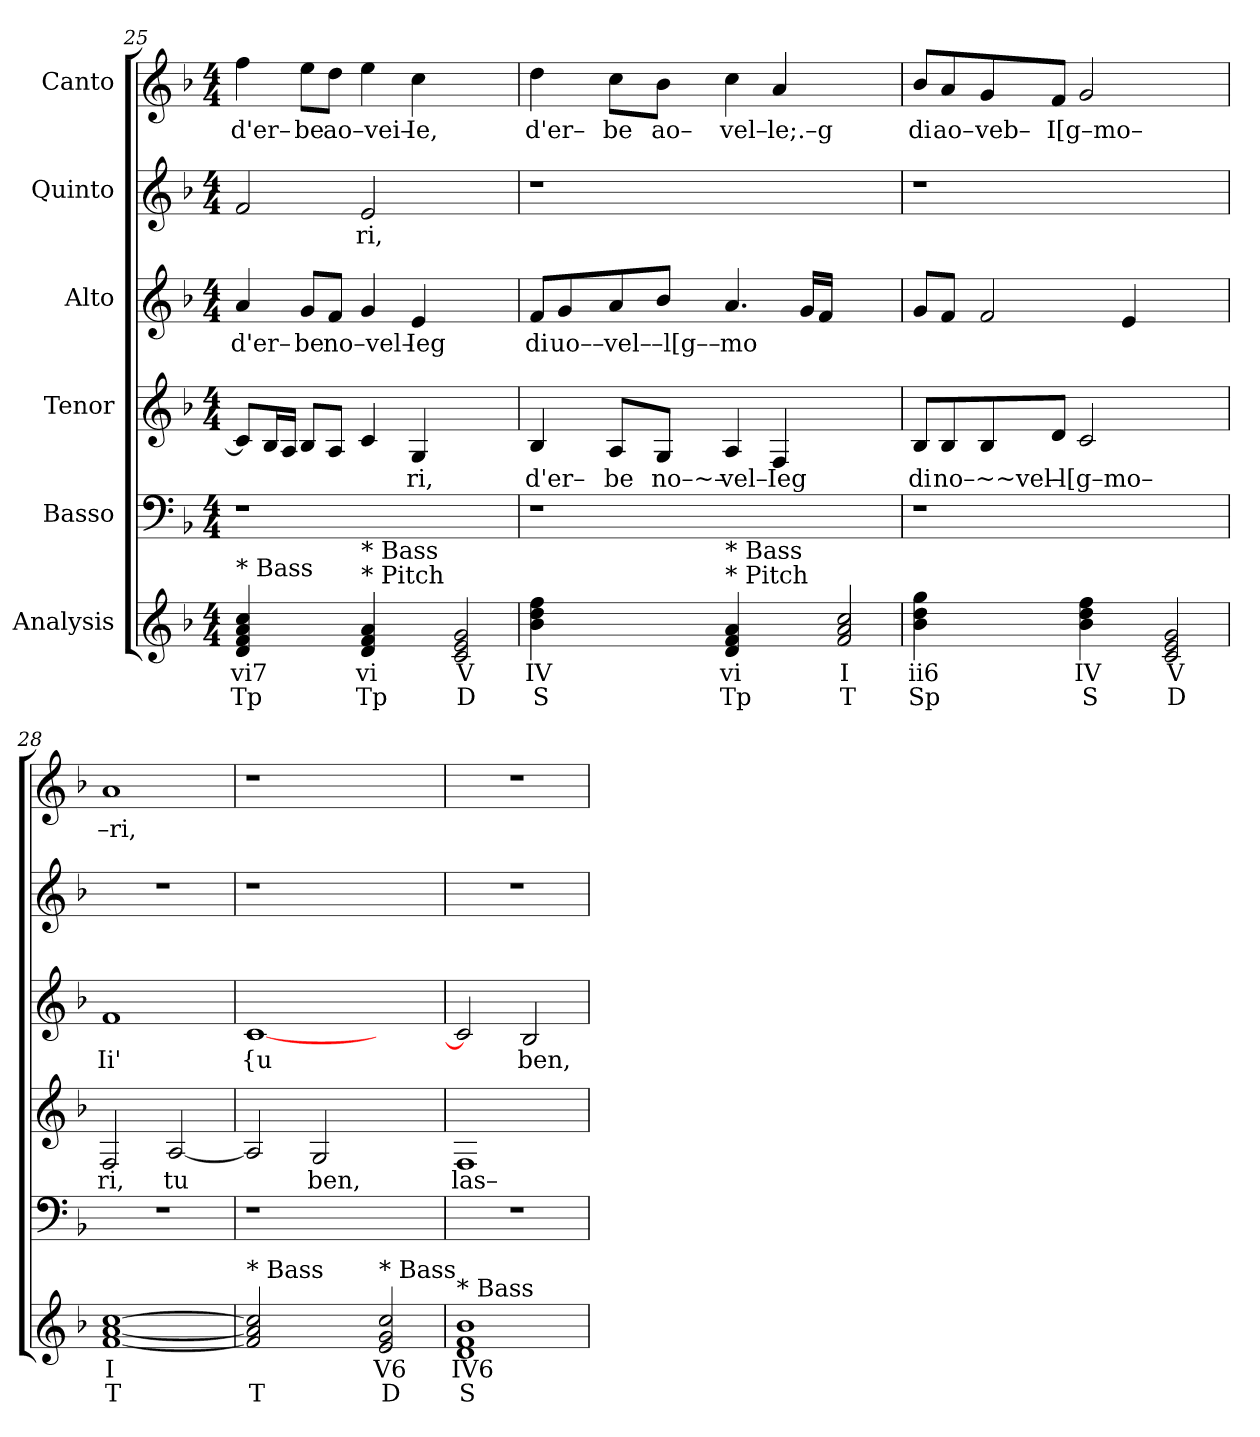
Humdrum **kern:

**kern	**text	**text	**kern	**kern	**text	**kern	**text	**kern	**text	**kern	**text
*part6	*part6	*part6	*part5	*part4	*part4	*part3	*part3	*part2	*part2	*part1	*part1
*staff6	*staff6	*staff6	*staff5	*staff4	*staff4	*staff3	*staff3	*staff2	*staff2	*staff1	*staff1
*I"Analysis	*	*	*I"Basso	*I"Tenor	*	*I"Alto	*	*I"Quinto	*	*I"Canto	*
*	*	*	*clefF4	*clefG2	*	*clefG2	*	*clefG2	*	*clefG2	*
*k[b-]	*	*	*k[b-]	*k[b-]	*	*k[b-]	*	*k[b-]	*	*k[b-]	*
*	*	*	*F:	*F:	*	*F:	*	*F:	*	*F:	*
*M4/4	*	*	*M4/4	*M4/4	*	*M4/4	*	*M4/4	*	*M4/4	*
=25	=25	=25	=25	=25	=25	=25	=25	=25	=25	=25	=25
!	!	!	!	!	!	!	!LO:LY:b	!	!	!	!
!LO:TX:a:t=* Bass	!	!	!	!	!	!	!	!	!	!	!
!	!	!	!	!	!	!	!	!	!	!	!LO:LY:b
4d 4f 4a 4cc	vi7	Tp	1r	8c/L]	.	4a/	d'er–	2f/	.	4ff\	d'er–
.	.	.	.	16B-/L	.	.	.	.	.	.	.
.	.	.	.	16A/JJ	.	.	.	.	.	.	.
!	!	!	!	!	!	!	!LO:LY:b	!	!	!	!
!	!	!	!	!	!	!	!	!	!	!	!LO:LY:b
4ryy	.	.	.	8B-/L	.	8g/L	be	.	.	8ee\L	be
!	!	!	!	!	!	!	!LO:LY:b	!	!	!	!
!	!	!	!	!	!	!	!	!	!	!	!LO:LY:b
.	.	.	.	8A/J	.	8f/J	no–vel–	.	.	8dd\J	ao–vei–
!LO:TX:a:t=* Pitch	!	!	!	!	!	!	!	!	!	!	!
!LO:TX:a:t=* Bass	!	!	!	!	!	!	!	!	!	!	!
!	!	!	!	!	!	!	!	!	!LO:LY:b	!	!
4d 4f 4a	vi	Tp	.	4c/	.	4g/	.	2e/	ri,	4ee\	.
!	!	!	!	!	!LO:LY:b	!	!	!	!	!	!
!	!	!	!	!	!	!	!LO:LY:b	!	!	!	!
!	!	!	!	!	!	!	!	!	!	!	!LO:LY:b
4ryy	.	.	.	4G/	ri,	4e/	Ieg	.	.	4cc\	Ie,
2c 2e 2g	V	D	2ryy	2ryy	.	2ryy	.	2ryy	.	2ryy	.
=26	=26	=26	=26	=26	=26	=26	=26	=26	=26	=26	=26
!	!	!	!	!	!LO:LY:b	!	!	!	!	!	!
!	!	!	!	!	!	!	!LO:LY:b	!	!	!	!
!	!	!	!	!	!	!	!	!	!	!	!LO:LY:b
4b- 4dd 4ff	IV	S	1r	4B-/	d'er–	8f/L	di	1r	.	4dd\	d'er–
!	!	!	!	!	!	!	!LO:LY:b	!	!	!	!
.	.	.	.	.	.	8g/	uo––	.	.	.	.
!	!	!	!	!	!LO:LY:b	!	!	!	!	!	!
!	!	!	!	!	!	!	!LO:LY:b	!	!	!	!
!	!	!	!	!	!	!	!	!	!	!	!LO:LY:b
4ryy	.	.	.	8A/L	be	8a/	vel–	.	.	8cc\L	be
!	!	!	!	!	!LO:LY:b	!	!	!	!	!	!
!	!	!	!	!	!	!	!LO:LY:b	!	!	!	!
!	!	!	!	!	!	!	!	!	!	!	!LO:LY:b
.	.	.	.	8G/J	no–~–	8b-/J	–l[g––	.	.	8b-\J	ao–
!	!	!	!	!	!LO:LY:b	!	!	!	!	!	!
!	!	!	!	!	!	!	!LO:LY:b	!	!	!	!
!LO:TX:a:t=* Pitch	!	!	!	!	!	!	!	!	!	!	!
!LO:TX:a:t=* Bass	!	!	!	!	!	!	!	!	!	!	!
!	!	!	!	!	!	!	!	!	!	!	!LO:LY:b
4d 4f 4a	vi	Tp	.	4A/	vel–	4.a/	mo	.	.	4cc\	vel–
!	!	!	!	!	!LO:LY:b	!	!	!	!	!	!
!	!	!	!	!	!	!	!	!	!	!	!LO:LY:b
4ryy	.	.	.	4F/	Ieg	.	.	.	.	4a/	le;.–g
.	.	.	.	.	.	16g/LL	.	.	.	.	.
.	.	.	.	.	.	16f/JJ	.	.	.	.	.
2f 2a 2cc	I	T	2ryy	2ryy	.	2ryy	.	2ryy	.	2ryy	.
=27	=27	=27	=27	=27	=27	=27	=27	=27	=27	=27	=27
!	!	!	!	!	!LO:LY:b	!	!	!	!	!	!
!	!	!	!	!	!	!	!	!	!	!	!LO:LY:b
4b- 4dd 4gg	ii6	Sp	1r	8B-/L	di	8g/L	.	1r	.	8b-/L	di
!	!	!	!	!	!LO:LY:b	!	!	!	!	!	!
!	!	!	!	!	!	!	!	!	!	!	!LO:LY:b
.	.	.	.	8B-/	no–	8f/J	.	.	.	8a/	ao–
!	!	!	!	!	!LO:LY:b	!	!	!	!	!	!
!	!	!	!	!	!	!	!	!	!	!	!LO:LY:b
4ryy	.	.	.	8B-/	~~vel–	2f/	.	.	.	8g/	veb–
!	!	!	!	!	!LO:LY:b	!	!	!	!	!	!
!	!	!	!	!	!	!	!	!	!	!	!LO:LY:b
.	.	.	.	8d/J	–l[g–mo–	.	.	.	.	8f/J	I[g–mo–
4b- 4dd 4ff	IV	S	.	2c/	.	.	.	.	.	2g/	.
4ryy	.	.	.	.	.	4e/	.	.	.	.	.
2c 2e 2g	V	D	2ryy	2ryy	.	2ryy	.	2ryy	.	2ryy	.
=28	=28	=28	=28	=28	=28	=28	=28	=28	=28	=28	=28
!	!	!	!	!	!LO:LY:b	!	!	!	!	!	!
!	!	!	!	!	!	!	!LO:LY:b	!	!	!	!
!	!	!	!	!	!	!	!	!	!	!	!LO:LY:b
[1f [1a [1cc	I	T	1r	2F/	ri,	1f	Ii'	1r	.	1a	–ri,
!	!	!	!	!	!LO:LY:b	!	!	!	!	!	!
.	.	.	.	[2A/	tu	.	.	.	.	.	.
=29	=29	=29	=29	=29	=29	=29	=29	=29	=29	=29	=29
!LO:TX:a:t=* Bass	!	!	!	!	!	!	!	!	!	!	!
!	!	!	!	!	!	!	!LO:LY:b	!	!	!	!
2f] 2a] 2cc]	.	T	1r	2A/]	.	[1c	{u	1r	.	1r	.
!	!	!	!	!	!LO:LY:b	!	!	!	!	!	!
2ryy	.	.	.	2G/	ben,	.	.	.	.	.	.
!LO:TX:a:t=* Bass	!	!	!	!	!	!	!	!	!	!	!
2e 2g 2cc	V6	D	2ryy	2ryy	.	2ryy	.	2ryy	.	2ryy	.
=30	=30	=30	=30	=30	=30	=30	=30	=30	=30	=30	=30
!LO:TX:a:t=* Bass	!	!	!	!	!	!	!	!	!	!	!
!	!	!	!	!	!LO:LY:b	!	!	!	!	!	!
1d 1f 1b-	IV6	S	1r	1F	las–	2c/]	.	1r	.	1r	.
!	!	!	!	!	!	!	!LO:LY:b	!	!	!	!
.	.	.	.	.	.	2B-/	ben,	.	.	.	.
=	=	=	=	=	=	=	=	=	=	=	=
*-	*-	*-	*-	*-	*-	*-	*-	*-	*-	*-	*-
